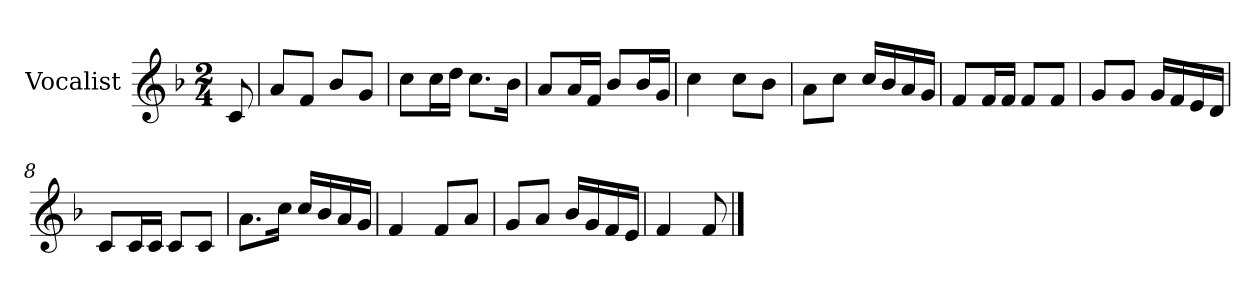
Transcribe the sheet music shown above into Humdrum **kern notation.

**kern
*part1
*staff1
*I"Vocalist
*k[b-]
*F:
*M2/4
=
8c
=1
8aL
8fJ
8b-L
8gJ
=2
8ccL
16ccL
16ddJJ
8.ccL
16b-Jk
=3
8aL
16aL
16fJJ
8b-L
16b-L
16gJJ
=4
4cc
8ccL
8b-J
=5
8aL
8ccJ
16ccLL
16b-
16a
16gJJ
=6
8fL
16fL
16fJJ
8fL
8fJ
=7
8gL
8gJ
16gLL
16f
16e
16dJJ
=8
8cL
16cL
16cJJ
8cL
8cJ
=9
8.aL
16ccJk
16ccLL
16b-
16a
16gJJ
=10
4f
8fL
8aJ
=11
8gL
8aJ
16b-LL
16g
16f
16eJJ
=12
4f
8f
==
*-
